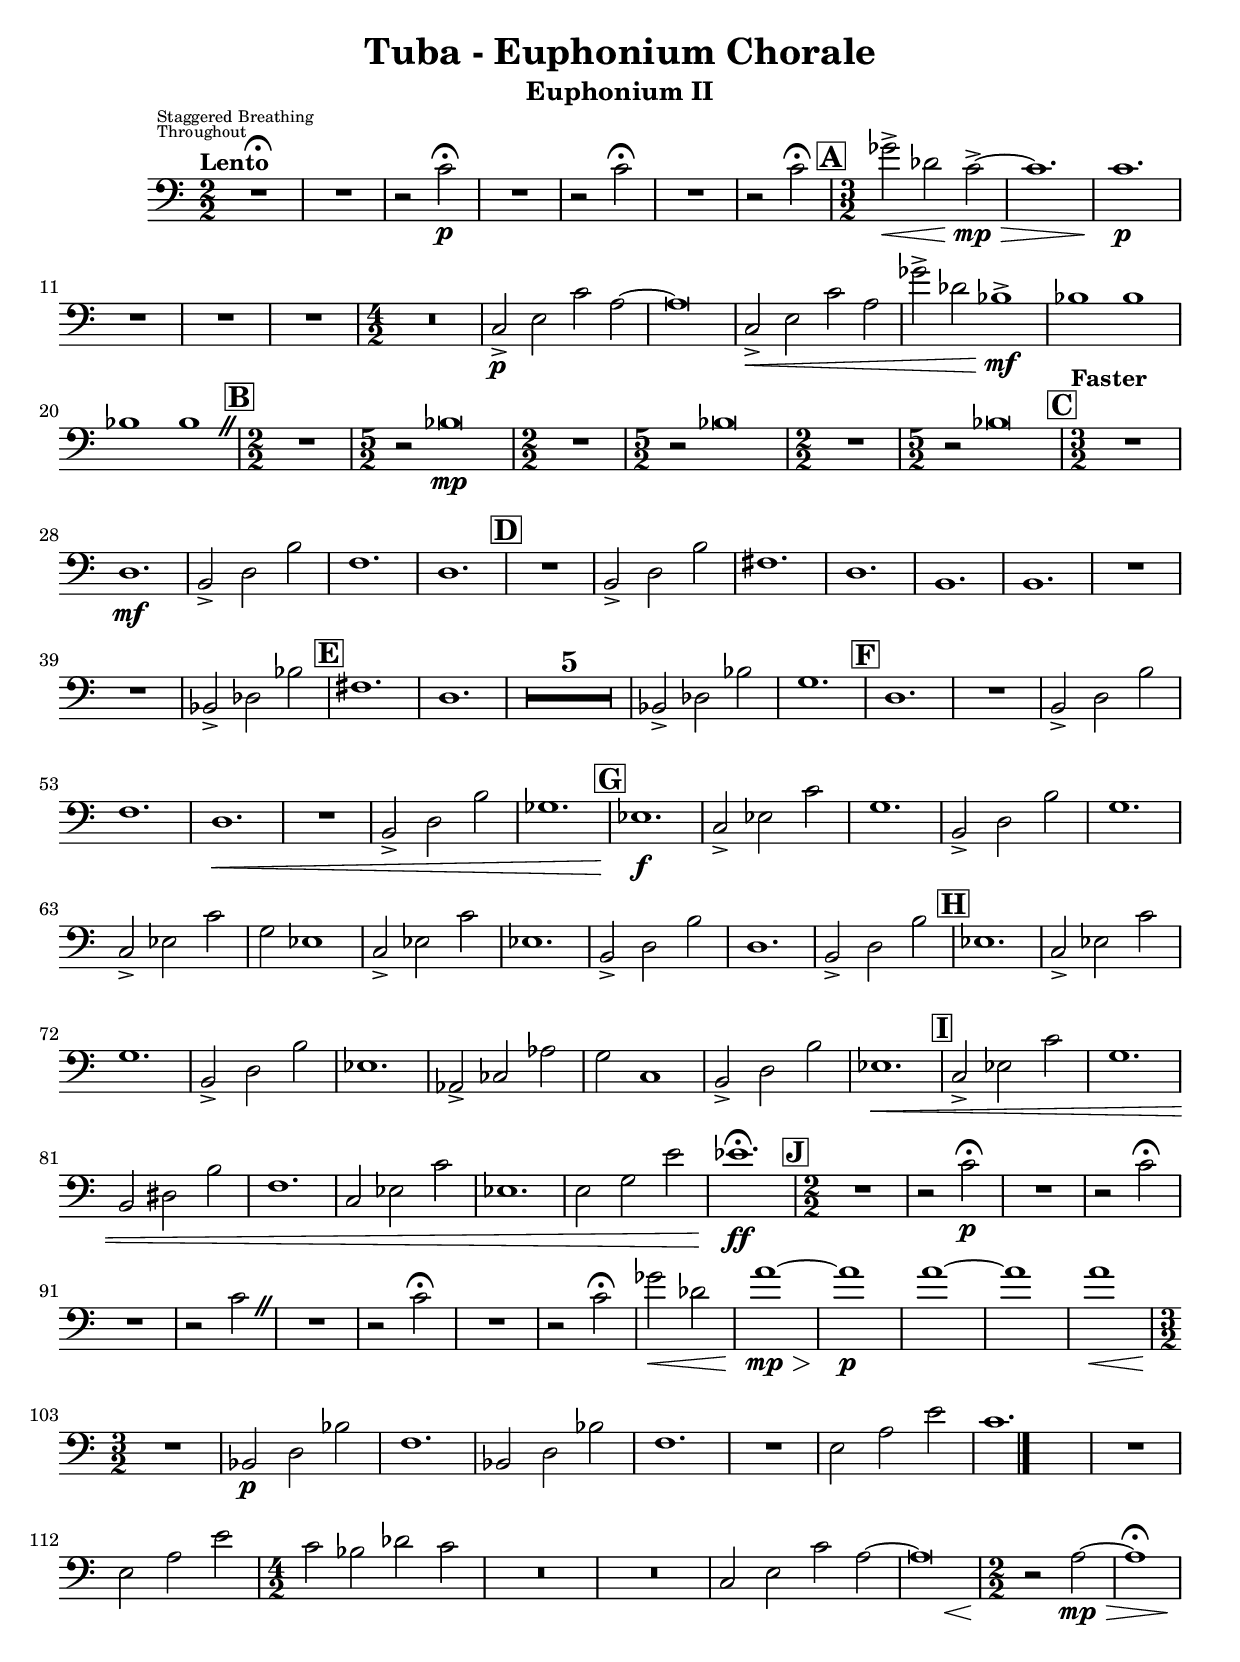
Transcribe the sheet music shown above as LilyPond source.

\version "2.18.2"
\language "english"

\header {
  title = "Tuba - Euphonium Chorale"
  instrument = "Euphonium II"
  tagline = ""
}

euphtwo = 
  \relative c {
    \clef "bass"
    \time 2/2
    \numericTimeSignature
    
    \override Score.RehearsalMark.outside-staff-priority = #1
    \override BreathingSign.text = \markup { \musicglyph #"scripts.caesura.straight" }
    \set Score.markFormatter = #format-mark-box-alphabet
    
    R1\fermataMarkup | R1 |  r2 c'\p \fermata | R1 | r2 c \fermata | R1 | r2 c \fermata %{\mark%} |
    
    \time 3/2
    
    gf'2\<-> df c\mp\>~-> | c1. | c\p | R1.*3 |
    
    \time 4/2
    
    R\breve | c,2\p-> e c' a~ | a\breve | c,2\<-> e c' a | gf'-> df bf1\mf-> |
    bf bf | bf bf\breathe %{\mark%} |
    
    %R | c,2 e c' a~ | a r g1\< | a~ a~\mf\> | a\breve~ | a\breve\breathe \mark |
    
    \time 2/2 R1\! | \time 5/2 r2 bf\breve\mp |
    
    \time 2/2 R1 | \time 5/2 r2 bf\breve |
    
    \time 2/2 R1 | \time 5/2 r2 bf\breve%{\mark%} |
    
    \time 3/2 R1. |  d,1.\mf | b2-> d b' | f1. | d%{\mark%} | R | b2-> d b' |
    fs1. | d | b | b | R | R | bf2-> df bf'%{\mark%} | 
    
    \compressFullBarRests
    \override MultiMeasureRest.expand-limit = #3
    
    fs1. | d | R1.*5 | bf2-> df bf' | g1.%{\mark%} 
    
    | d | R | b2-> d b' | f1. |
    d\< | R | b2-> d b' | gf1.%{\mark%} |
    
    %Transposed Reiteration
    ef1.\f | c2-> ef c' | g1. | b,2-> d b' | g1. | c,2-> ef c' | g ef1 | c2-> ef c' | 
    ef,1. | b2-> d b' | d,1. | b2-> d b' | 
    
    ef,1. | c2-> ef c' | g1. | b,2-> d b' | ef,1. | af,2-> cf af' | g2 c,1 |  b2-> d b' |
    ef,1.\< | c2-> ef c' | g1. | b,2 ds b' | f1. | c2 ef c' | ef,1. | e2 g e' | ef1.\ff\fermata |
    
    % Recap
    \time 2/2
    R1 | r2 c\fermata\p | R1 | r2 c\fermata | R1 | r2 c\breathe | R1 | r2 c\fermata |
    R1 | r2 c\fermata | gf'\< df | a'1~\mp\> | a\p | a~ | a | a\< |  
    
    \time 3/2
    R1.\! | bf,,2\p d bf' | f1. | bf,2 d bf' | f1. | R | e2 a e' | c1. | R1. | 
    e,2 a e' | 
    
    \time 4/2
    c bf df c | R\breve | R | c,2 e c' a~ | <<{a\breve} {s2 s s\< s}>> |
    
    \time 2/2
    r2\! a2\mp\>~ | <<{a1\fermata} {s4 s s s\!}>>  |
    
    
    
    %fs1. |  d1. | b2 d b' | f1. | d | R | R | bf2 df bf' | g1. | 
  }
  
{\new Staff 
 <<
   \new Voice %\version "2.18.2"
%\language "english"
{

\override Score.RehearsalMark.outside-staff-priority = #1
\override Score.MetronomeMark.outside-staff-priority = #2
\tempo "Lento"
%\markup "Staggered Breathing Throughout"
s1^\markup \override #'(baseline-skip . 1) {\teeny \center-align \left-column { \line { Staggered Breathing} \line {Throughout}}}
s1 * 6 \mark \default 
s1. * 6 s\breve * 7 \mark \default
s2 * 3 s1 * 3 s\breve * 3 \mark \default \tempo "Faster"
s1. * 5 \mark \default
s1. * 9 \mark \default
s1. * 9 \mark \default
s1. * 8 \mark \default 
s1. * 12 \mark \default
%s1. * 8 \mark \default
s1. * 9 \mark \default


s1 * 12 \mark \default


s1. * 10 

s\breve * 5 

s1 * 2 \bar "|."
%}
}

   \euphtwo
  >>
}